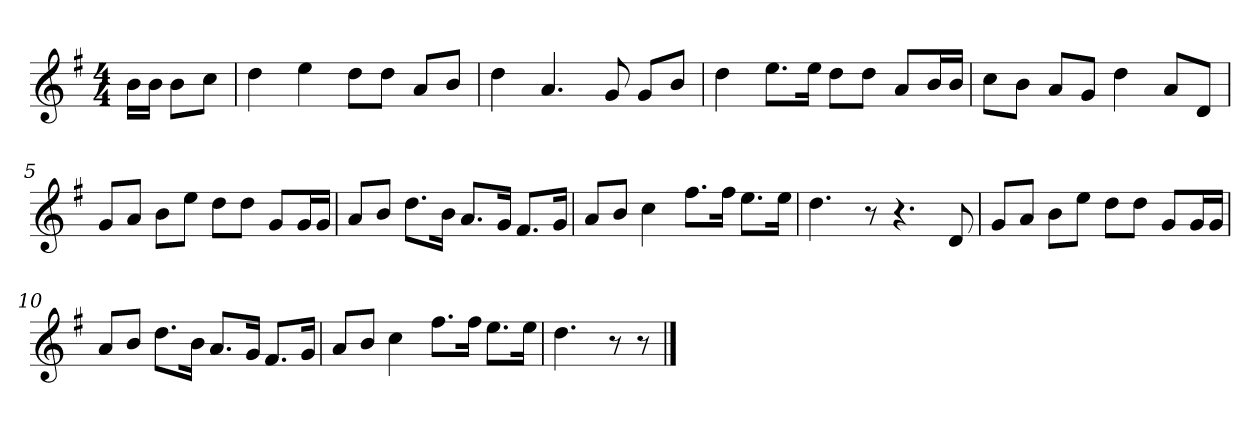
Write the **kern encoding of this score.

**kern
*part1
*staff1
*k[f#]
*M4/4
*MM120
=
16bLL
16bJJ
8bL
8ccJ
=1
4dd
4ee
8ddL
8ddJ
8aL
8bJ
=2
4dd
4.a
8g
8gL
8bJ
=3
4dd
8.eeL
16eeJk
8ddL
8ddJ
8aL
16bL
16bJJ
=4
8ccL
8bJ
8aL
8gJ
4dd
8aL
8dJ
=5
8gL
8aJ
8bL
8eeJ
8ddL
8ddJ
8gL
16gL
16gJJ
=6
8aL
8bJ
8.ddL
16bJk
8.aL
16gJk
8.f#L
16gJk
=7
8aL
8bJ
4cc
8.ff#L
16ff#Jk
8.eeL
16eeJk
=8
4.dd
8r
4.r
8d
=9
8gL
8aJ
8bL
8eeJ
8ddL
8ddJ
8gL
16gL
16gJJ
=10
8aL
8bJ
8.ddL
16bJk
8.aL
16gJk
8.f#L
16gJk
=11
8aL
8bJ
4cc
8.ff#L
16ff#Jk
8.eeL
16eeJk
=12
4.dd
8r
8r
==
*-
